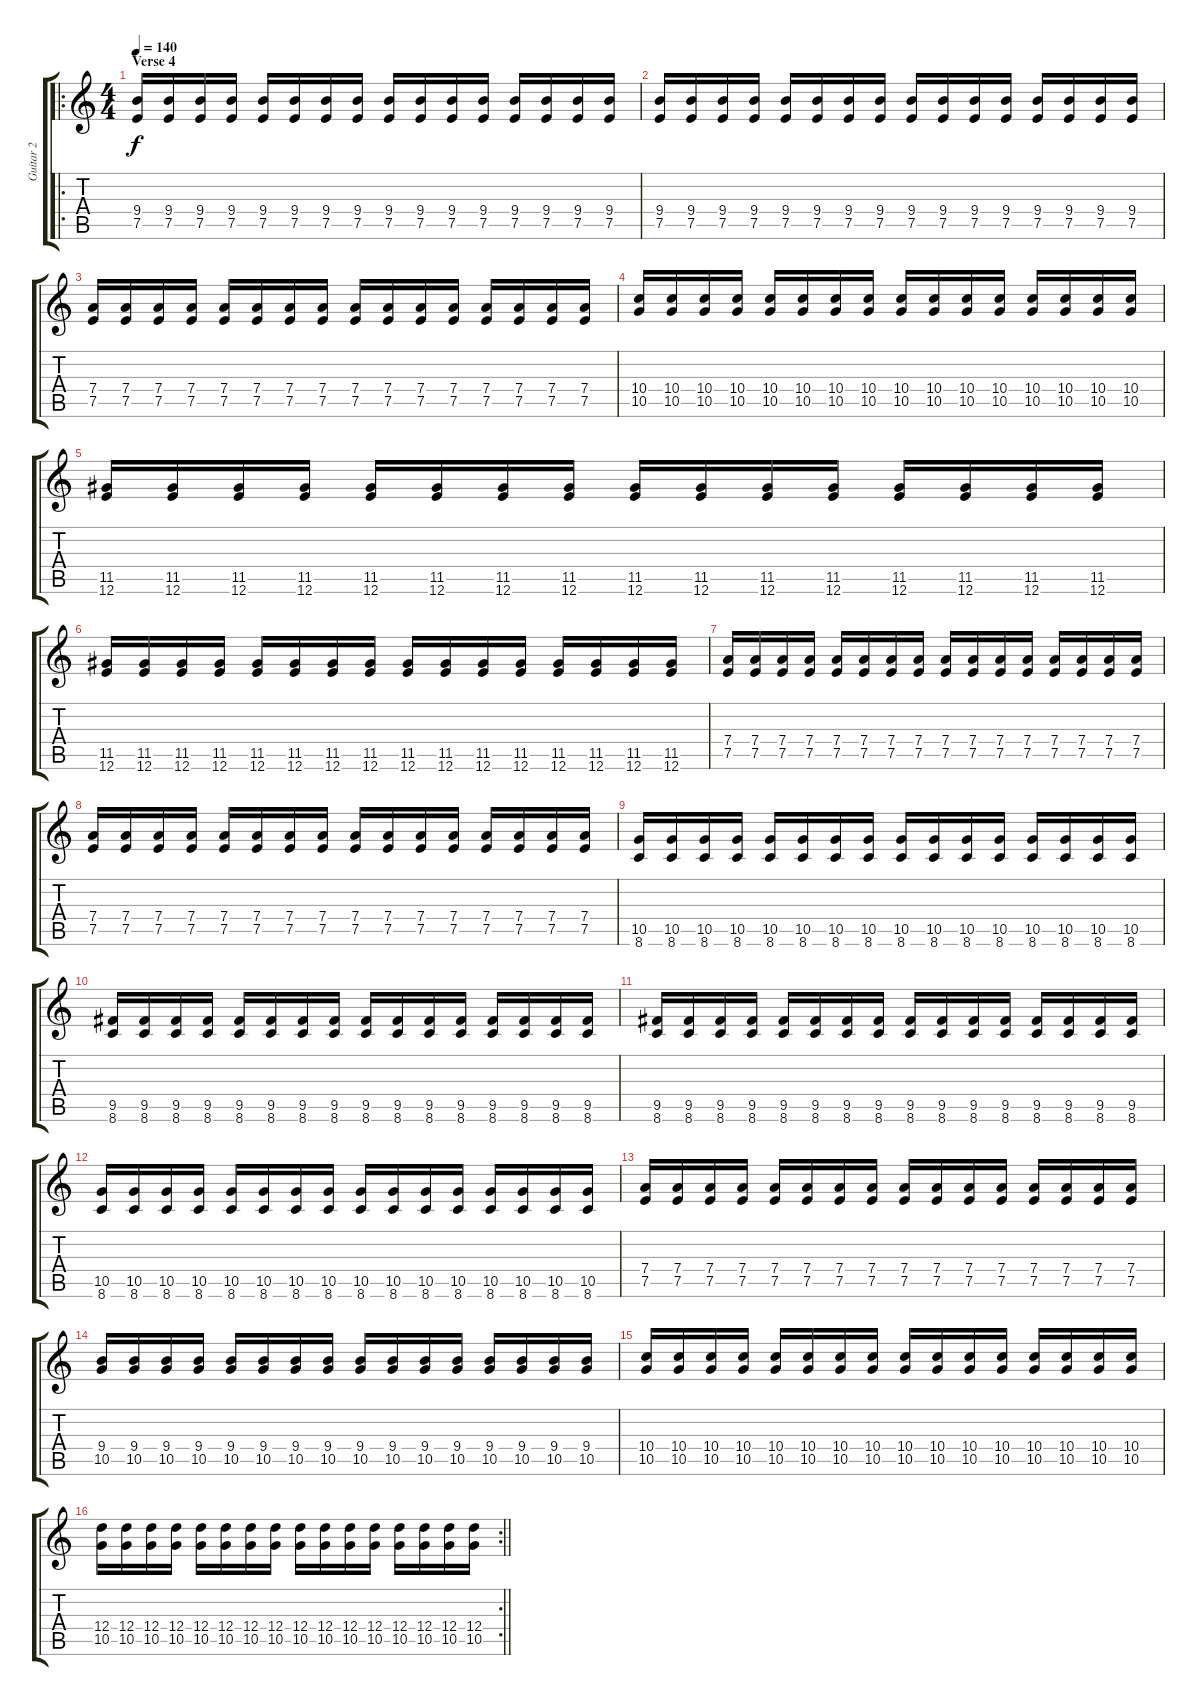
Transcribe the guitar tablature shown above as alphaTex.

\track ("Guitar 2" "Guitar 2") {instrument distortionguitar}
\staff {score tabs}
\tuning (E4 B3 G3 D3 A2 E2) {hide}
\ro
\ts (4 4)
\section ("" "Verse 4")
\tempo 140
\clef g2
\ks c
(9.4 7.5).16{dy f} (9.4 7.5).16 (9.4 7.5).16 (9.4 7.5).16 (9.4 7.5).16 (9.4 7.5).16 (9.4 7.5).16 (9.4 7.5).16 (9.4 7.5).16 (9.4 7.5).16 (9.4 7.5).16 (9.4 7.5).16 (9.4 7.5).16 (9.4 7.5).16 (9.4 7.5).16 (9.4 7.5).16 |
(9.4 7.5).16 (9.4 7.5).16 (9.4 7.5).16 (9.4 7.5).16 (9.4 7.5).16 (9.4 7.5).16 (9.4 7.5).16 (9.4 7.5).16 (9.4 7.5).16 (9.4 7.5).16 (9.4 7.5).16 (9.4 7.5).16 (9.4 7.5).16 (9.4 7.5).16 (9.4 7.5).16 (9.4 7.5).16 |
(7.4 7.5).16 (7.4 7.5).16 (7.4 7.5).16 (7.4 7.5).16 (7.4 7.5).16 (7.4 7.5).16 (7.4 7.5).16 (7.4 7.5).16 (7.4 7.5).16 (7.4 7.5).16 (7.4 7.5).16 (7.4 7.5).16 (7.4 7.5).16 (7.4 7.5).16 (7.4 7.5).16 (7.4 7.5).16 |
(10.4 10.5).16 (10.4 10.5).16 (10.4 10.5).16 (10.4 10.5).16 (10.4 10.5).16 (10.4 10.5).16 (10.4 10.5).16 (10.4 10.5).16 (10.4 10.5).16 (10.4 10.5).16 (10.4 10.5).16 (10.4 10.5).16 (10.4 10.5).16 (10.4 10.5).16 (10.4 10.5).16 (10.4 10.5).16 |
(11.5 12.6).16 (11.5 12.6).16 (11.5 12.6).16 (11.5 12.6).16 (11.5 12.6).16 (11.5 12.6).16 (11.5 12.6).16 (11.5 12.6).16 (11.5 12.6).16 (11.5 12.6).16 (11.5 12.6).16 (11.5 12.6).16 (11.5 12.6).16 (11.5 12.6).16 (11.5 12.6).16 (11.5 12.6).16 |
(11.5 12.6).16 (11.5 12.6).16 (11.5 12.6).16 (11.5 12.6).16 (11.5 12.6).16 (11.5 12.6).16 (11.5 12.6).16 (11.5 12.6).16 (11.5 12.6).16 (11.5 12.6).16 (11.5 12.6).16 (11.5 12.6).16 (11.5 12.6).16 (11.5 12.6).16 (11.5 12.6).16 (11.5 12.6).16 |
(7.4 7.5).16 (7.4 7.5).16 (7.4 7.5).16 (7.4 7.5).16 (7.4 7.5).16 (7.4 7.5).16 (7.4 7.5).16 (7.4 7.5).16 (7.4 7.5).16 (7.4 7.5).16 (7.4 7.5).16 (7.4 7.5).16 (7.4 7.5).16 (7.4 7.5).16 (7.4 7.5).16 (7.4 7.5).16 |
(7.4 7.5).16 (7.4 7.5).16 (7.4 7.5).16 (7.4 7.5).16 (7.4 7.5).16 (7.4 7.5).16 (7.4 7.5).16 (7.4 7.5).16 (7.4 7.5).16 (7.4 7.5).16 (7.4 7.5).16 (7.4 7.5).16 (7.4 7.5).16 (7.4 7.5).16 (7.4 7.5).16 (7.4 7.5).16 |
(10.5 8.6).16 (10.5 8.6).16 (10.5 8.6).16 (10.5 8.6).16 (10.5 8.6).16 (10.5 8.6).16 (10.5 8.6).16 (10.5 8.6).16 (10.5 8.6).16 (10.5 8.6).16 (10.5 8.6).16 (10.5 8.6).16 (10.5 8.6).16 (10.5 8.6).16 (10.5 8.6).16 (10.5 8.6).16 |
(9.5 8.6).16 (9.5 8.6).16 (9.5 8.6).16 (9.5 8.6).16 (9.5 8.6).16 (9.5 8.6).16 (9.5 8.6).16 (9.5 8.6).16 (9.5 8.6).16 (9.5 8.6).16 (9.5 8.6).16 (9.5 8.6).16 (9.5 8.6).16 (9.5 8.6).16 (9.5 8.6).16 (9.5 8.6).16 |
(9.5 8.6).16 (9.5 8.6).16 (9.5 8.6).16 (9.5 8.6).16 (9.5 8.6).16 (9.5 8.6).16 (9.5 8.6).16 (9.5 8.6).16 (9.5 8.6).16 (9.5 8.6).16 (9.5 8.6).16 (9.5 8.6).16 (9.5 8.6).16 (9.5 8.6).16 (9.5 8.6).16 (9.5 8.6).16 |
(10.5 8.6).16 (10.5 8.6).16 (10.5 8.6).16 (10.5 8.6).16 (10.5 8.6).16 (10.5 8.6).16 (10.5 8.6).16 (10.5 8.6).16 (10.5 8.6).16 (10.5 8.6).16 (10.5 8.6).16 (10.5 8.6).16 (10.5 8.6).16 (10.5 8.6).16 (10.5 8.6).16 (10.5 8.6).16 |
(7.4 7.5).16 (7.4 7.5).16 (7.4 7.5).16 (7.4 7.5).16 (7.4 7.5).16 (7.4 7.5).16 (7.4 7.5).16 (7.4 7.5).16 (7.4 7.5).16 (7.4 7.5).16 (7.4 7.5).16 (7.4 7.5).16 (7.4 7.5).16 (7.4 7.5).16 (7.4 7.5).16 (7.4 7.5).16 |
(9.4 10.5).16 (9.4 10.5).16 (9.4 10.5).16 (9.4 10.5).16 (9.4 10.5).16 (9.4 10.5).16 (9.4 10.5).16 (9.4 10.5).16 (9.4 10.5).16 (9.4 10.5).16 (9.4 10.5).16 (9.4 10.5).16 (9.4 10.5).16 (9.4 10.5).16 (9.4 10.5).16 (9.4 10.5).16 |
(10.4 10.5).16 (10.4 10.5).16 (10.4 10.5).16 (10.4 10.5).16 (10.4 10.5).16 (10.4 10.5).16 (10.4 10.5).16 (10.4 10.5).16 (10.4 10.5).16 (10.4 10.5).16 (10.4 10.5).16 (10.4 10.5).16 (10.4 10.5).16 (10.4 10.5).16 (10.4 10.5).16 (10.4 10.5).16 |
\rc 2
\barLineRight lightlight
(12.4 10.5).16 (12.4 10.5).16 (12.4 10.5).16 (12.4 10.5).16 (12.4 10.5).16 (12.4 10.5).16 (12.4 10.5).16 (12.4 10.5).16 (12.4 10.5).16 (12.4 10.5).16 (12.4 10.5).16 (12.4 10.5).16 (12.4 10.5).16 (12.4 10.5).16 (12.4 10.5).16 (12.4 10.5).16
